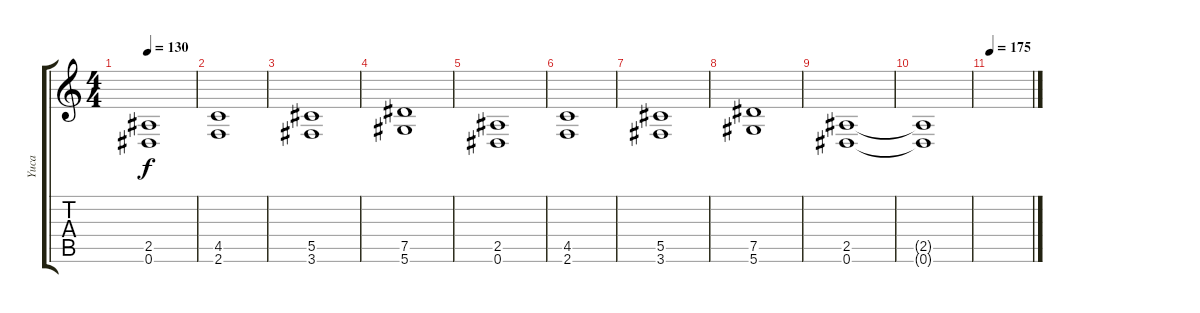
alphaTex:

\track ("Yuca" "Yuca") {instrument distortionguitar}
\staff {score tabs}
\tuning (Eb4 Bb3 Gb3 Db3 Ab2 Eb2) {hide}
\ts (4 4)
\tempo 130
\clef g2
\ks c
(2.5 0.6).1{dy f volume 13} |
(4.5 2.6).1 |
(5.5 3.6).1 |
(7.5 5.6).1 |
(2.5 0.6).1{volume 13} |
(4.5 2.6).1 |
(5.5 3.6).1 |
(7.5 5.6).1 |
(2.5 0.6).1 |
(2.5{t} 0.6{t}).1 |
\tempo 175
